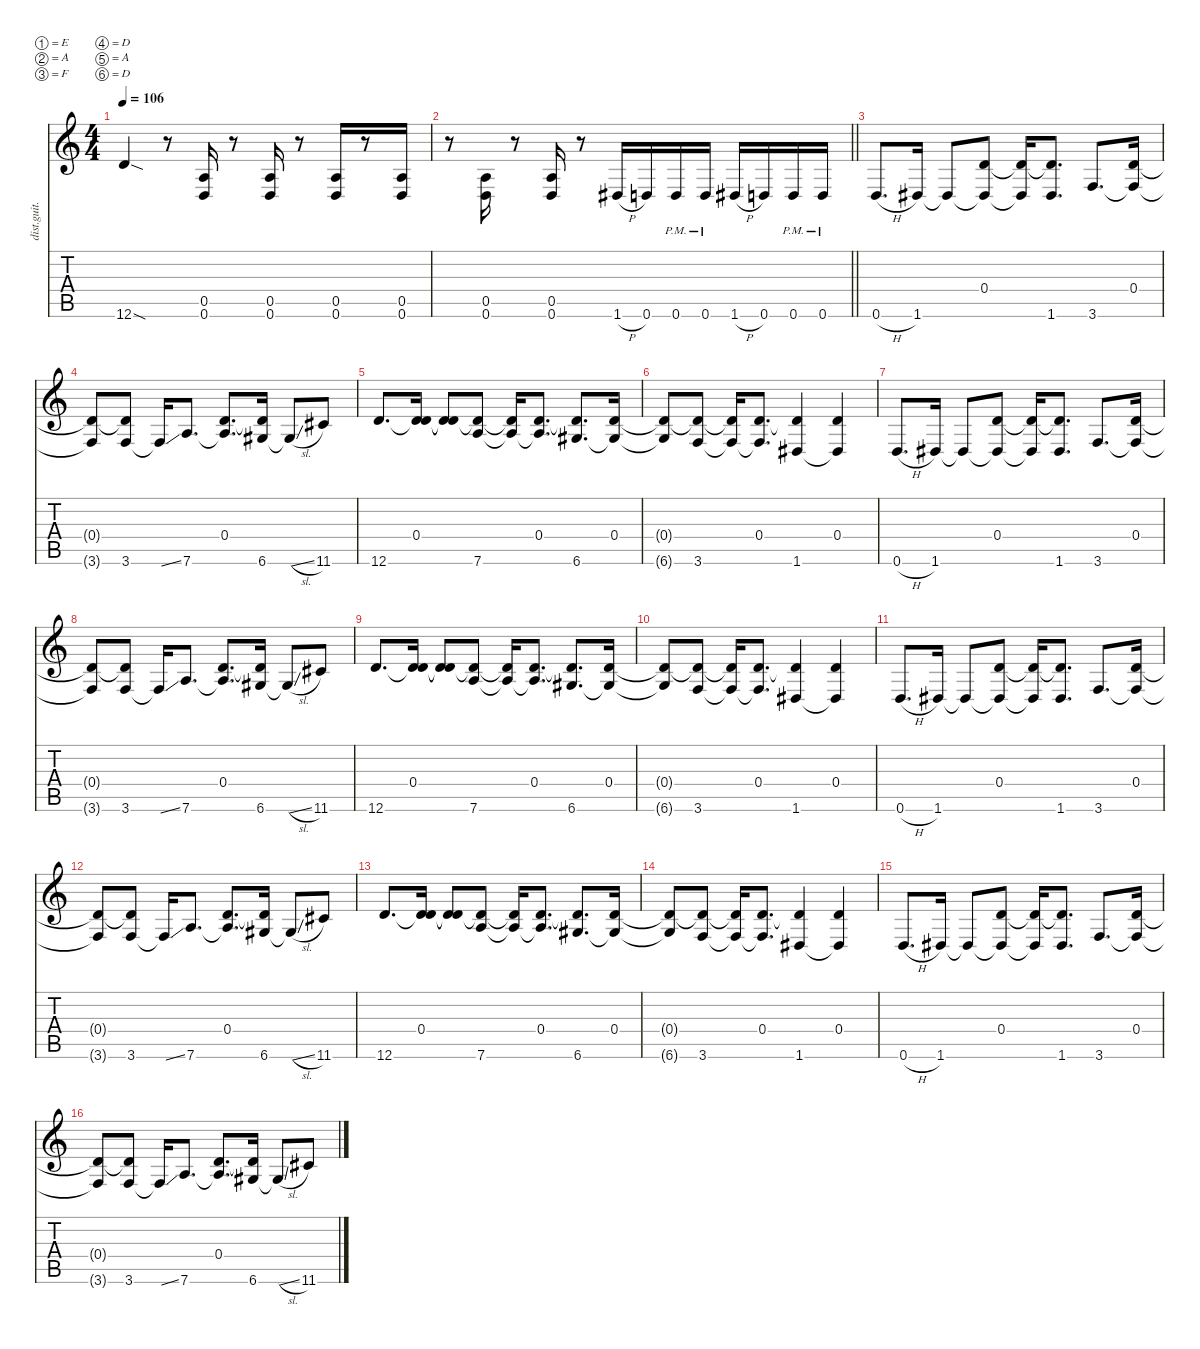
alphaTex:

\defaultSystemsLayout 4
\hideDynamics
\bracketExtendMode nobrackets
\otherSystemsTrackNameOrientation horizontal
\track ("Track 1" "dist.guit.") {instrument distortionguitar}
\staff {score tabs}
\tuning (E4 A3 F3 D3 A2 D2)
\ts (4 4)
\tempo 106
\clef g2
\ks c
12.6{sod}.4{dy f beam Up} r.8{beam Up} (0.5 0.6).16{beam Up} r.8{beam Up} (0.5 0.6).16{beam Up} r.8{beam Up} (0.5 0.6).16{beam Up} r.8{beam Up} (0.5 0.6).16{beam Up} |
\barLineRight lightlight
r.8{beam Down} (0.5 0.6).16{beam Up} r.8{beam Up} (0.5 0.6).16{beam Up} r.8{beam Up} 1.6{h acc #}.16{beam Up} 0.6.16{beam Up} 0.6{pm}.16{beam Up} 0.6{pm}.16{beam Up} 1.6{h acc #}.16{beam Up} 0.6.16{beam Up} 0.6{pm}.16{beam Up} 0.6{pm}.16{beam Up} |
\section ("" "")
0.6{h}.8{d beam Up} 1.6{acc #}.16{beam Up} 1.6{t acc #}.8{beam Up} (0.4 1.6{t acc #}).8{beam Up} (0.4{t} 1.6{t acc #}).16{beam Up} (0.4{t} 1.6{acc #}).8{d beam Up} 3.6.8{d beam Up} (0.4 3.6{t}).16{beam Up} |
(0.4{t} 3.6{t}).8{beam Up} (0.4{t} 3.6).8{beam Up} 3.6{ss t}.16{beam Up} 7.6.8{d beam Up} (0.4 7.6{t}).8{d beam Up} (0.4{t} 6.6{acc #}).16{beam Up} 6.6{sl t acc #}.8{beam Up} 11.6{acc #}.8{beam Up} |
12.6.8{d beam Up} (0.4 12.6{t}).16{beam Up} (12.6{t} 0.4{t}).8{beam Up} (0.4{t} 7.6).8{beam Up} (0.4{t} 7.6{t}).16{beam Up} (0.4 7.6{t}).8{d beam Up} (0.4{t} 6.6{acc #}).8{d beam Up} (0.4 6.6{t acc #}).16{beam Up} |
(0.4{t} 6.6{t acc #}).8{beam Up} (0.4{t} 3.6).8{beam Up} (0.4{t} 3.6{t}).16{beam Up} (0.4 3.6{t}).8{d beam Up} (0.4{t} 1.6{acc #}).4{beam Up} (0.4 1.6{t acc #}).4{beam Up} |
0.6{h}.8{d beam Up} 1.6{acc #}.16{beam Up} 1.6{t acc #}.8{beam Up} (0.4 1.6{t acc #}).8{beam Up} (0.4{t} 1.6{t acc #}).16{beam Up} (0.4{t} 1.6{acc #}).8{d beam Up} 3.6.8{d beam Up} (0.4 3.6{t}).16{beam Up} |
(0.4{t} 3.6{t}).8{beam Up} (0.4{t} 3.6).8{beam Up} 3.6{ss t}.16{beam Up} 7.6.8{d beam Up} (0.4 7.6{t}).8{d beam Up} (0.4{t} 6.6{acc #}).16{beam Up} 6.6{sl t acc #}.8{beam Up} 11.6{acc #}.8{beam Up} |
12.6.8{d beam Up} (0.4 12.6{t}).16{beam Up} (12.6{t} 0.4{t}).8{beam Up} (0.4{t} 7.6).8{beam Up} (0.4{t} 7.6{t}).16{beam Up} (0.4 7.6{t}).8{d beam Up} (0.4{t} 6.6{acc #}).8{d beam Up} (0.4 6.6{t acc #}).16{beam Up} |
(0.4{t} 6.6{t acc #}).8{beam Up} (0.4{t} 3.6).8{beam Up} (0.4{t} 3.6{t}).16{beam Up} (0.4 3.6{t}).8{d beam Up} (0.4{t} 1.6{acc #}).4{beam Up} (0.4 1.6{t acc #}).4{beam Up} |
0.6{h}.8{d beam Up} 1.6{acc #}.16{beam Up} 1.6{t acc #}.8{beam Up} (0.4 1.6{t acc #}).8{beam Up} (0.4{t} 1.6{t acc #}).16{beam Up} (0.4{t} 1.6{acc #}).8{d beam Up} 3.6.8{d beam Up} (0.4 3.6{t}).16{beam Up} |
(0.4{t} 3.6{t}).8{beam Up} (0.4{t} 3.6).8{beam Up} 3.6{ss t}.16{beam Up} 7.6.8{d beam Up} (0.4 7.6{t}).8{d beam Up} (0.4{t} 6.6{acc #}).16{beam Up} 6.6{sl t acc #}.8{beam Up} 11.6{acc #}.8{beam Up} |
12.6.8{d beam Up} (0.4 12.6{t}).16{beam Up} (12.6{t} 0.4{t}).8{beam Up} (0.4{t} 7.6).8{beam Up} (0.4{t} 7.6{t}).16{beam Up} (0.4 7.6{t}).8{d beam Up} (0.4{t} 6.6{acc #}).8{d beam Up} (0.4 6.6{t acc #}).16{beam Up} |
(0.4{t} 6.6{t acc #}).8{beam Up} (0.4{t} 3.6).8{beam Up} (0.4{t} 3.6{t}).16{beam Up} (0.4 3.6{t}).8{d beam Up} (0.4{t} 1.6{acc #}).4{beam Up} (0.4 1.6{t acc #}).4{beam Up} |
0.6{h}.8{d beam Up} 1.6{acc #}.16{beam Up} 1.6{t acc #}.8{beam Up} (0.4 1.6{t acc #}).8{beam Up} (0.4{t} 1.6{t acc #}).16{beam Up} (0.4{t} 1.6{acc #}).8{d beam Up} 3.6.8{d beam Up} (0.4 3.6{t}).16{beam Up} |
(0.4{t} 3.6{t}).8{beam Up} (0.4{t} 3.6).8{beam Up} 3.6{ss t}.16{beam Up} 7.6.8{d beam Up} (0.4 7.6{t}).8{d beam Up} (0.4{t} 6.6{acc #}).16{beam Up} 6.6{sl t acc #}.8{beam Up} 11.6{acc #}.8{beam Up}
